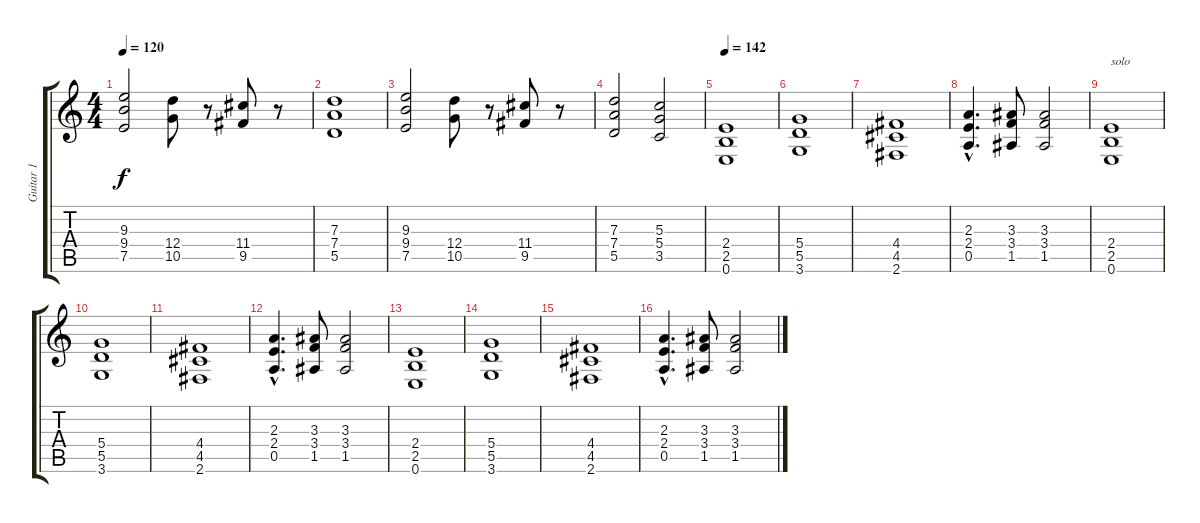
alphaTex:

\track ("Guitar 1" "Guitar 1") {instrument distortionguitar}
\staff {score tabs}
\tuning (E4 B3 G3 D3 A2 E2) {hide}
\ts (4 4)
\tempo 120
\clef g2
\ks c
(9.3 9.4 7.5).2{dy f} (12.4 10.5).8 r.8 (11.4 9.5).8 r.8 |
(7.3 7.4 5.5).1 |
(9.3 9.4 7.5).2 (12.4 10.5).8 r.8 (11.4 9.5).8 r.8 |
(7.3 7.4 5.5).2 (5.3 5.4 3.5).2 |
\tempo 142
(2.4 2.5 0.6).1 |
(5.4 5.5 3.6).1 |
(4.4 4.5 2.6).1 |
(2.3{hac} 2.4{hac} 0.5{hac}).4{d} (3.3 3.4 1.5).8 (3.3 3.4 1.5).2 |
(2.4 2.5 0.6).1{txt "solo"} |
(5.4 5.5 3.6).1 |
(4.4 4.5 2.6).1 |
(2.3{hac} 2.4{hac} 0.5{hac}).4{d} (3.3 3.4 1.5).8 (3.3 3.4 1.5).2 |
(2.4 2.5 0.6).1 |
(5.4 5.5 3.6).1 |
(4.4 4.5 2.6).1 |
(2.3{hac} 2.4{hac} 0.5{hac}).4{d} (3.3 3.4 1.5).8 (3.3 3.4 1.5).2
